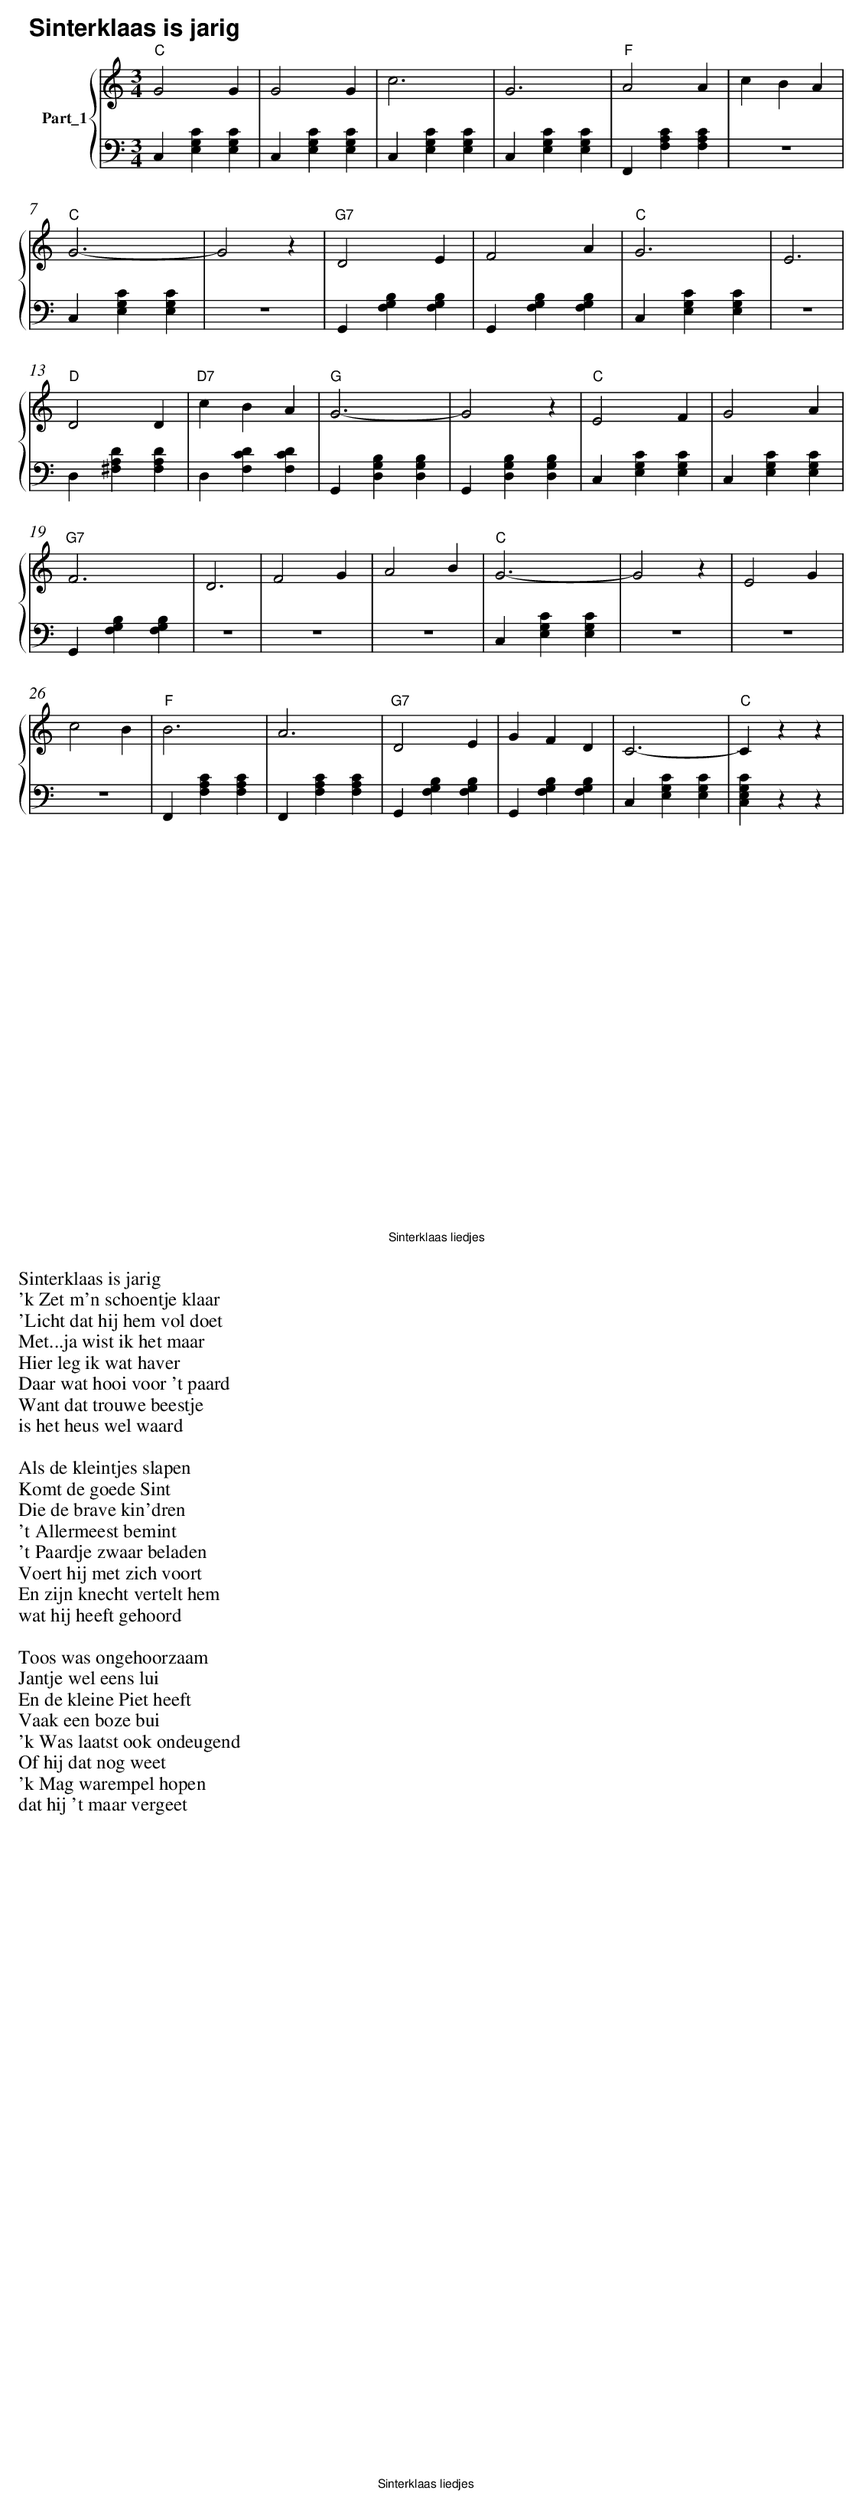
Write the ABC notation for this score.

X:1
T:Sinterklaas is jarig
%%score { 1 | 2 }
L:1/4
M:3/4
K:C
V:1 treble nm="Part_1"
V:2 bass
V:1
"C" G2 G | G2 G | c3 | G3 |"F" A2 A | c B A |$"C" G3- | G2 z |"G7" D2 E | F2 A |"C" G3 | E3 |$
"D" D2 D |"D7" c B A |"G" G3- | G2 z |"C" E2 F | G2 A |$"G7" F3 | D3 | F2 G | A2 B |"C" G3- |
G2 z | E2 G |$ c2 B |"F" B3 | A3 |"G7" D2 E | G F D | C3- |"C" C z z |
V:2
C, [CG,E,] [CG,E,] | C, [CG,E,] [CG,E,]  |C, [CG,E,] [CG,E,]  | C, [CG,E,] [CG,E,]  |  F,, [CA,F,]  [CA,F,] | z3 |$ C, [CG,E,] [CG,E,] | z3 |
G,, [B,G,F,] [B,G,F,] | G,, [B,G,F,] [B,G,F,]  |  C, [CG,E,]  [CG,E,] | z3 |$ D, [DA,^F,] [DA,F,] |
D, [DCF,] [DCF,] | G,, [B,G,D,] [B,G,D,] | G,, [B,G,D,] [B,G,D,]  |  C, [CG,E,] [CG,E,] | C, [CG,E,] [CG,E,] |$
G,, [B,G,F,]  [B,G,F,] | z3 | z3 | z3 |  C, [CG,E,]  [CG,E,] | z3 | z3 |$ z3 |
  F,, [CA,F,]  [CA,F,] |  F,, [CA,F,]  [CA,F,]  | G,, [B,G,F,]  [B,G,F,] | G,, [B,G,F,]  [B,G,F,] | C, [CG,E,] [CG,E,] |
[CG,E,C,] z z |
Sinterklaas is jarig
'k Zet m'n schoentje klaar
'Licht dat hij hem vol doet
Met...ja wist ik het maar
Hier leg ik wat haver
Daar wat hooi voor 't paard
Want dat trouwe beestje
is het heus wel waard
\
Als de kleintjes slapen
Komt de goede Sint
Die de brave kin'dren
't Allermeest bemint
't Paardje zwaar beladen
Voert hij met zich voort
En zijn knecht vertelt hem
wat hij heeft gehoord
\
Toos was ongehoorzaam
Jantje wel eens lui
En de kleine Piet heeft
Vaak een boze bui
'k Was laatst ook ondeugend
Of hij dat nog weet
'k Mag warempel hopen
dat hij 't maar vergeet
